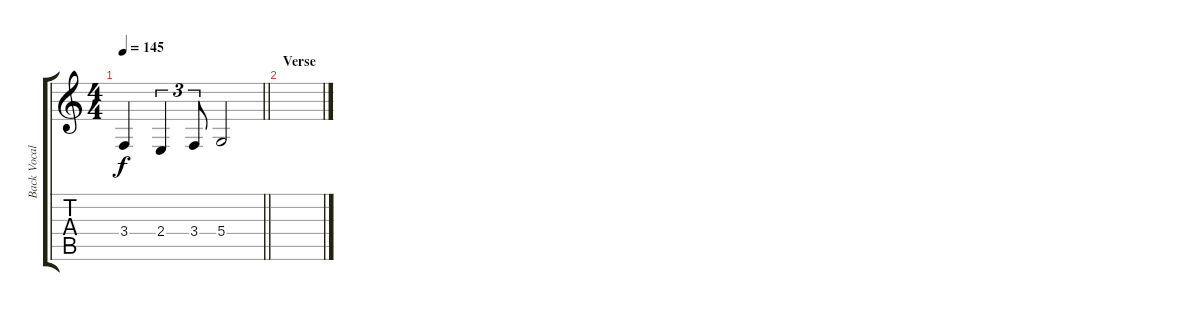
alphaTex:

\track ("Back Vocals" "Back Vocal") {instrument tenorsax}
\staff {score tabs}
\tuning (E4 B3 G3 D3 A2 E2) {hide}
\ts (4 4)
\tempo 145
\clef g2
\barLineRight lightlight
\ks c
3.4.4{dy f} 2.4.4{tu (3 2)} 3.4.8{tu (3 2)} 5.4.2 |
\section ("" "Verse")
